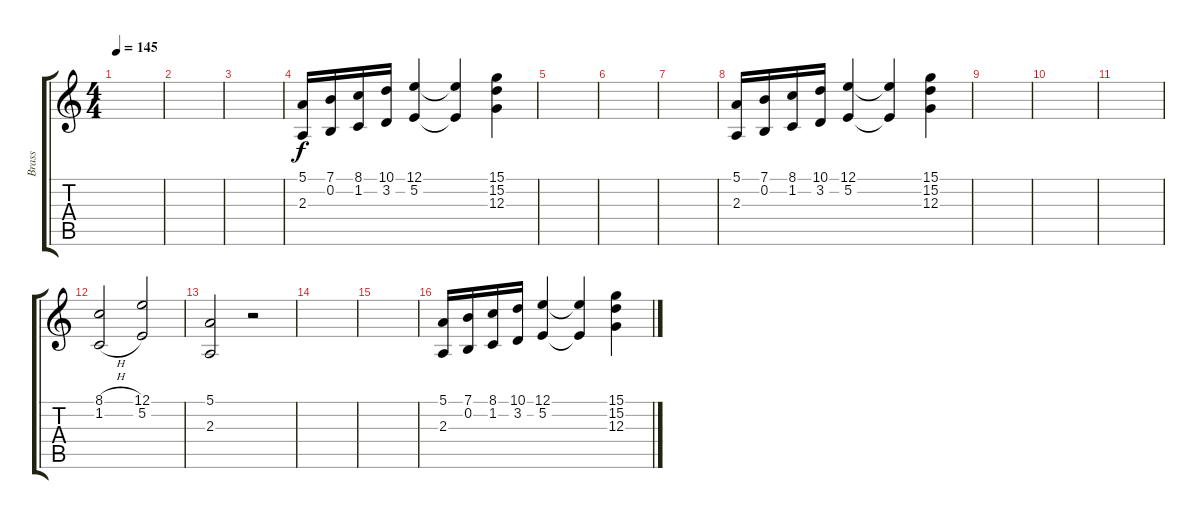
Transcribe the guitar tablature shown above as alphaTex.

\track ("Brass" "Brass") {instrument synthbrass1}
\staff {score tabs}
\tuning (E4 B3 G3 D3 A2 E2) {hide}
\ts (4 4)
\tempo 145
\clef g2
\ks c
|
|
|
(5.1 2.3).16 (7.1 0.2).16 (8.1 1.2).16 (10.1 3.2).16 (12.1 5.2).4 (12.1{t} 5.2{t}).4 (15.1 15.2 12.3).4 |
|
|
|
(5.1 2.3).16 (7.1 0.2).16 (8.1 1.2).16 (10.1 3.2).16 (12.1 5.2).4 (12.1{t} 5.2{t}).4 (15.1 15.2 12.3).4 |
|
|
|
(8.1{h} 1.2{h}).2 (12.1 5.2).2 |
(5.1 2.3).2 r.2 |
|
|
(5.1 2.3).16 (7.1 0.2).16 (8.1 1.2).16 (10.1 3.2).16 (12.1 5.2).4 (12.1{t} 5.2{t}).4 (15.1 15.2 12.3).4
